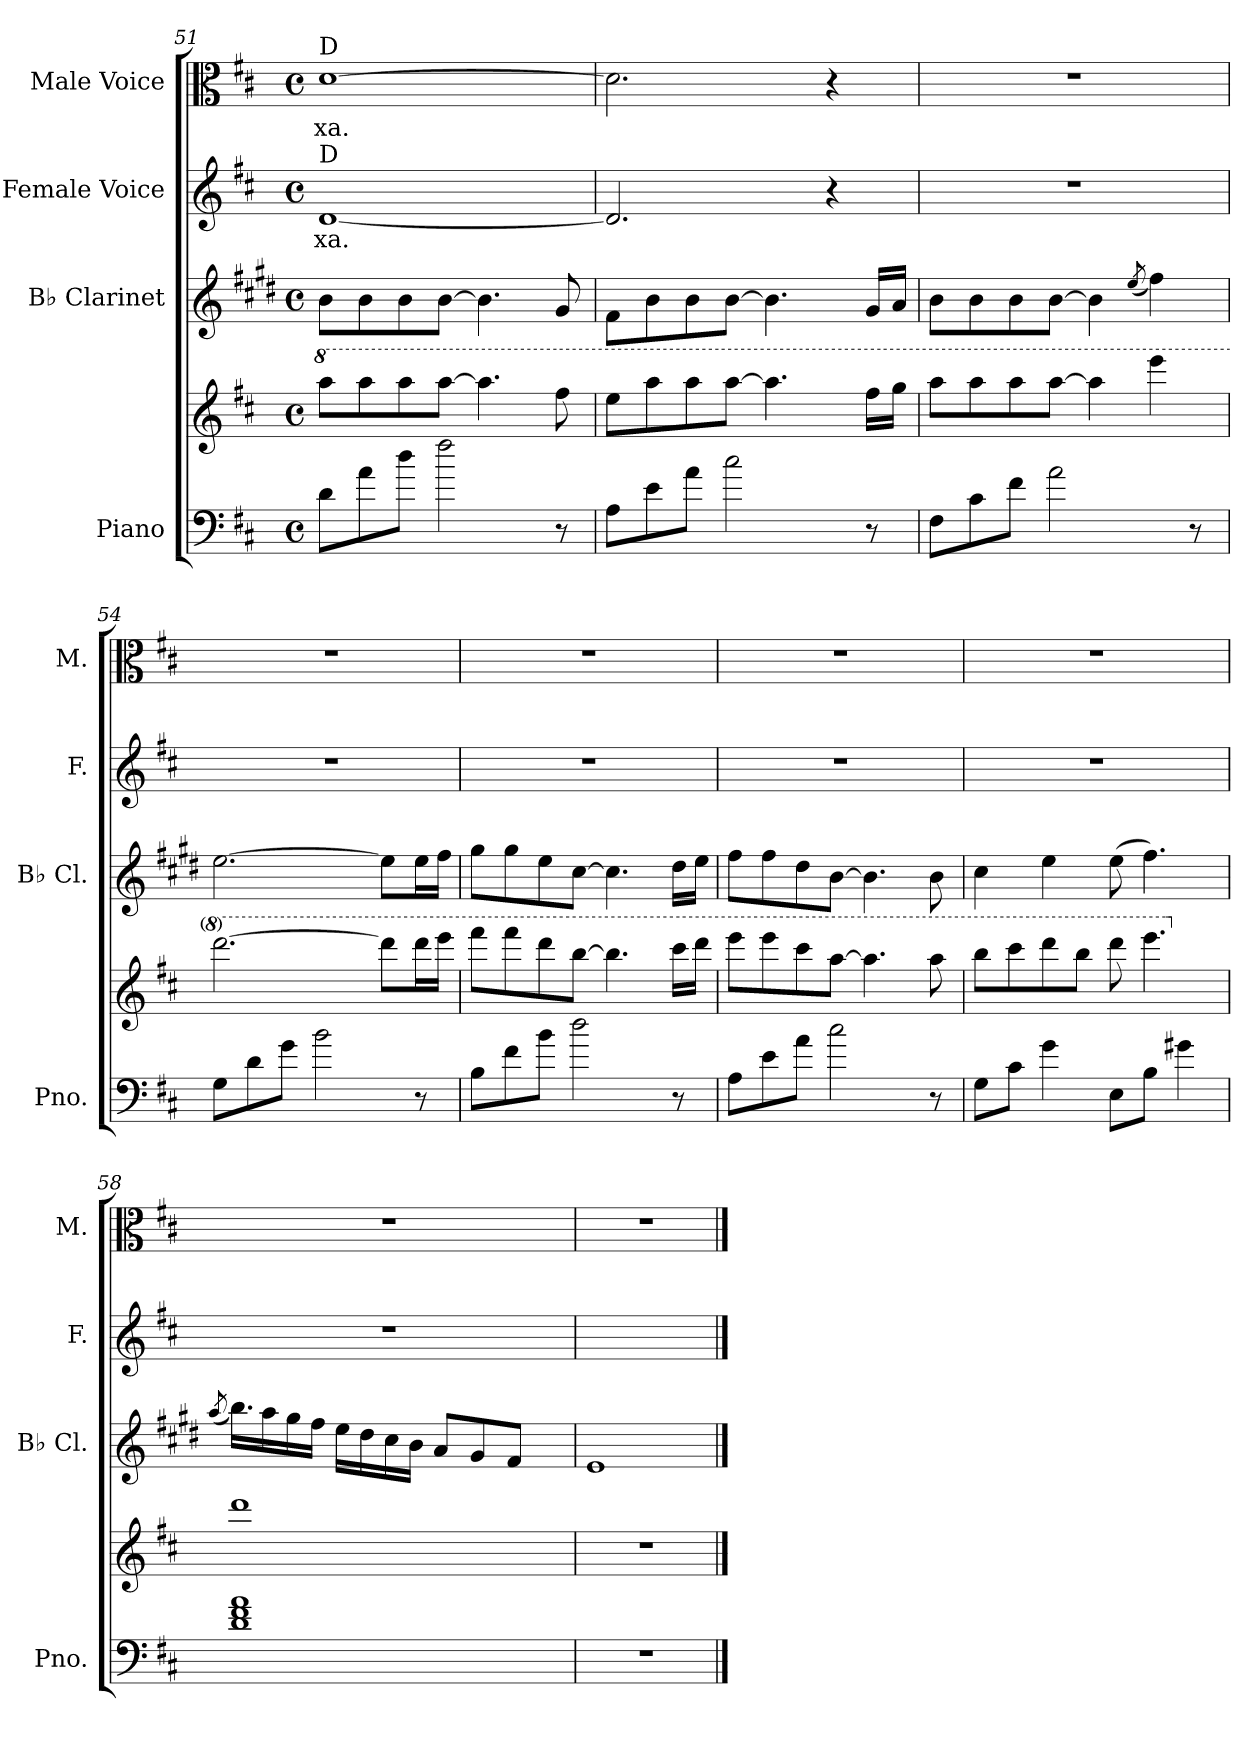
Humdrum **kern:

**kern	**kern	**kern	**kern	**text	**kern	**text
*part4	*part4	*part3	*part2	*part2	*part1	*part1
*staff5	*staff4	*staff3	*staff2	*staff2	*staff1	*staff1
*I"Piano	*	*I"B♭ Clarinet	*I"Female Voice	*	*I"Male Voice	*
*I'Pno.	*	*I'B♭ Cl.	*I'F.	*	*I'M.	*
!!LO:PB:g=z
*clefF4	*clefG2	*clefG2	*clefG2	*	*clefC3	*
*	*	*ITrd1c2	*	*	*	*
*k[f#c#]	*k[f#c#]	*k[f#c#]	*k[f#c#]	*	*k[f#c#]	*
*D:	*D:	*D:	*D:	*	*D:	*
*M4/4	*M4/4	*M4/4	*M4/4	*	*M4/4	*
*met(c)	*met(c)	*met(c)	*met(c)	*	*met(c)	*
*	*8va	*	*	*	*	*
=51	=51	=51	=51	=51	=51	=51
!	!	!	!	!	!LO:TX:a:t=D	!
!	!	!	!LO:TX:a:t=D	!	!	!
!	!	!	!	!LO:LY:b	!	!LO:LY:b
8d\L	8aaa\L	8a\L	[1d	xa.	[1d	xa.
8a\	8aaa\	8a\	.	.	.	.
8dd\J	8aaa\	8a\	.	.	.	.
2ff#\	[8aaa\J	[8a\J	.	.	.	.
.	4.aaa\]	4.a\]	.	.	.	.
8r	8fff#\	8f#/	.	.	.	.
=52	=52	=52	=52	=52	=52	=52
8A\L	8eee\L	8e\L	2.d/]	.	2.d\]	.
8e\	8aaa\	8a\	.	.	.	.
8a\J	8aaa\	8a\	.	.	.	.
2cc#\	[8aaa\J	[8a\J	.	.	.	.
.	4.aaa\]	4.a\]	.	.	.	.
.	.	.	4r	.	4r	.
8r	16fff#\LL	16f#/LL	.	.	.	.
.	16ggg\JJ	16g/JJ	.	.	.	.
=53	=53	=53	=53	=53	=53	=53
8F#\L	8aaa\L	8a\L	1r	.	1r	.
8c#\	8aaa\	8a\	.	.	.	.
8f#\J	8aaa\	8a\	.	.	.	.
2a\	[8aaa\J	[8a\J	.	.	.	.
.	4aaa\]	4a\]	.	.	.	.
.	.	(>8qdd/	.	.	.	.
.	4eeee\	4ee\)	.	.	.	.
8r	.	.	.	.	.	.
=54	=54	=54	=54	=54	=54	=54
8G\L	[2.dddd\	[2.dd\	1r	.	1r	.
8d\	.	.	.	.	.	.
8g\J	.	.	.	.	.	.
2b\	.	.	.	.	.	.
.	8dddd\L]	8dd\L]	.	.	.	.
8r	16dddd\L	16dd\L	.	.	.	.
.	16eeee\JJ	16ee\JJ	.	.	.	.
!!LO:LB:g=z
=55	=55	=55	=55	=55	=55	=55
8B\L	8ffff#\L	8ff#\L	1r	.	1r	.
8f#\	8ffff#\	8ff#\	.	.	.	.
8b\J	8dddd\	8dd\	.	.	.	.
2dd\	[8bbb\J	[8b\J	.	.	.	.
.	4.bbb\]	4.b\]	.	.	.	.
8r	16cccc#\LL	16cc#\LL	.	.	.	.
.	16dddd\JJ	16dd\JJ	.	.	.	.
=56	=56	=56	=56	=56	=56	=56
8A\L	8eeee\L	8ee\L	1r	.	1r	.
8e\	8eeee\	8ee\	.	.	.	.
8a\J	8cccc#\	8cc#\	.	.	.	.
2cc#\	[8aaa\J	[8a\J	.	.	.	.
.	4.aaa\]	4.a\]	.	.	.	.
8r	8aaa\	8a\	.	.	.	.
=57	=57	=57	=57	=57	=57	=57
8G\L	8bbb\L	4b\	1r	.	1r	.
8c#\J	8cccc#\	.	.	.	.	.
4g\	8dddd\	4dd\	.	.	.	.
.	8bbb\J	.	.	.	.	.
8E\L	8dddd\	(>8dd\	.	.	.	.
8B\J	4.eeee\	4.ee\)	.	.	.	.
4g#X\	.	.	.	.	.	.
!!LO:PB:g=z
=58	=58	=58	=58	=58	=58	=58
.	.	(>8qgg/	.	.	.	.
*	*X8va	*	*	*	*	*
1d 1f# 1a	1ddd	16.aa\LL)	1r	.	1r	.
.	.	16gg\	.	.	.	.
.	.	16ff#\	.	.	.	.
.	.	16ee\JJ	.	.	.	.
.	.	16dd\LL	.	.	.	.
.	.	16cc#\	.	.	.	.
.	.	16b\	.	.	.	.
.	.	16a\JJ	.	.	.	.
.	.	8g/L	.	.	.	.
.	.	8f#/	.	.	.	.
.	.	8e/J	.	.	.	.
.	.	16.ryy	.	.	.	.
=59	=59	=59	=59	=59	=59	=59
1r	1r	1d	1ryy	.	1r	.
==	==	==	==	==	==	==
*-	*-	*-	*-	*-	*-	*-
